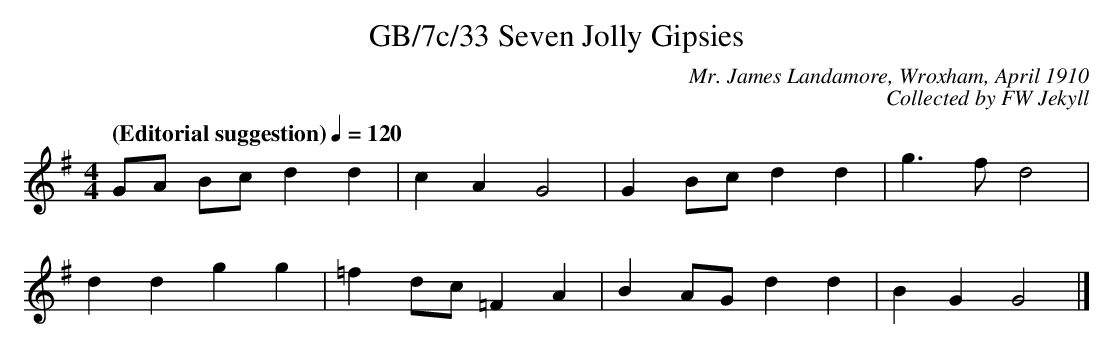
X:1
T:GB/7c/33 Seven Jolly Gipsies
C:Mr. James Landamore, Wroxham, April 1910
C:Collected by FW Jekyll
L:1/4
M:4/4
Q:"(Editorial suggestion)" 1/4=120
K:G
G/A/ B/c/ d d | c A G2 | G B/c/ d d | g3/2 f/ d2 |
d d g g | =f d/c/ =F A | B A/G/ d d | B G G2 |]
